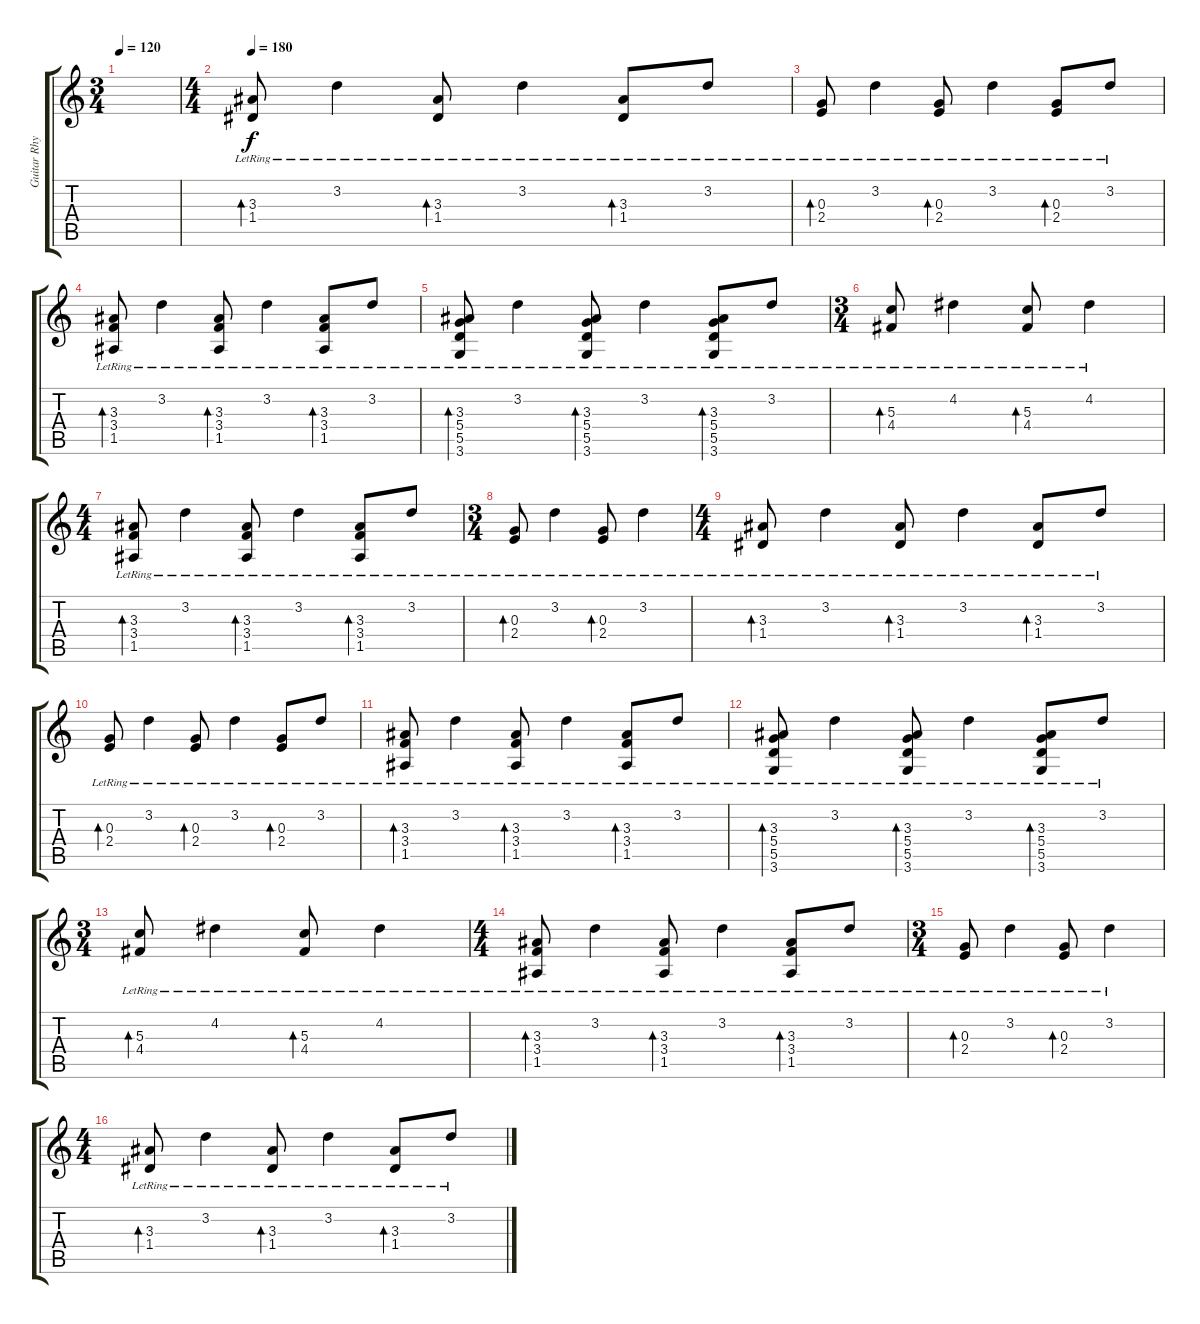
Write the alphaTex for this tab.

\track ("Guitar Rhythm 2 (clean)" "Guitar Rhy") {instrument electricguitarclean}
\staff {score tabs}
\tuning (E4 B3 G3 D3 A2 E2) {hide}
\ts (3 4)
\tempo 120
\clef g2
\ks c
|
\ts (4 4)
\tempo 180
(3.3{lr} 1.4{lr}).8{bd 60} 3.2{lr}.4 (3.3{lr} 1.4{lr}).8{bd 60} 3.2{lr}.4 (3.3{lr} 1.4{lr}).8{bd 60} 3.2{lr}.8 |
(0.3{lr} 2.4{lr}).8{bd 60} 3.2{lr}.4 (0.3{lr} 2.4{lr}).8{bd 60} 3.2{lr}.4 (0.3{lr} 2.4{lr}).8{bd 60} 3.2{lr}.8 |
(3.3{lr} 3.4{lr} 1.5{lr}).8{bd 60} 3.2{lr}.4 (3.3{lr} 3.4{lr} 1.5{lr}).8{bd 60} 3.2{lr}.4 (3.3{lr} 3.4{lr} 1.5{lr}).8{bd 60} 3.2{lr}.8 |
(3.3{lr} 5.4{lr} 5.5{lr} 3.6{lr}).8{bd 60} 3.2{lr}.4 (3.3{lr} 5.4{lr} 5.5{lr} 3.6{lr}).8{bd 60} 3.2{lr}.4 (3.3{lr} 5.4{lr} 5.5{lr} 3.6).8{bd 60} 3.2{lr}.8 |
\ts (3 4)
(5.3{lr} 4.4{lr}).8{bd 60} 4.2{lr}.4 (5.3{lr} 4.4{lr}).8{bd 60} 4.2{lr}.4 |
\ts (4 4)
(3.3{lr} 3.4{lr} 1.5{lr}).8{bd 60} 3.2{lr}.4 (3.3{lr} 3.4{lr} 1.5{lr}).8{bd 60} 3.2{lr}.4 (3.3{lr} 3.4{lr} 1.5{lr}).8{bd 60} 3.2{lr}.8 |
\ts (3 4)
(0.3{lr} 2.4{lr}).8{bd 60} 3.2{lr}.4 (0.3{lr} 2.4{lr}).8{bd 60} 3.2{lr}.4 |
\ts (4 4)
(3.3{lr} 1.4{lr}).8{bd 60} 3.2{lr}.4 (3.3{lr} 1.4{lr}).8{bd 60} 3.2{lr}.4 (3.3{lr} 1.4{lr}).8{bd 60} 3.2{lr}.8 |
(0.3{lr} 2.4{lr}).8{bd 60} 3.2{lr}.4 (0.3{lr} 2.4{lr}).8{bd 60} 3.2{lr}.4 (0.3{lr} 2.4{lr}).8{bd 60} 3.2{lr}.8 |
(3.3{lr} 3.4{lr} 1.5{lr}).8{bd 60} 3.2{lr}.4 (3.3{lr} 3.4{lr} 1.5{lr}).8{bd 60} 3.2{lr}.4 (3.3{lr} 3.4{lr} 1.5{lr}).8{bd 60} 3.2{lr}.8 |
(3.3{lr} 5.4{lr} 5.5{lr} 3.6{lr}).8{bd 60} 3.2{lr}.4 (3.3{lr} 5.4{lr} 5.5{lr} 3.6{lr}).8{bd 60} 3.2{lr}.4 (3.3{lr} 5.4{lr} 5.5{lr} 3.6).8{bd 60} 3.2{lr}.8 |
\ts (3 4)
(5.3{lr} 4.4{lr}).8{bd 60} 4.2{lr}.4 (5.3{lr} 4.4{lr}).8{bd 60} 4.2{lr}.4 |
\ts (4 4)
(3.3{lr} 3.4{lr} 1.5{lr}).8{bd 60} 3.2{lr}.4 (3.3{lr} 3.4{lr} 1.5{lr}).8{bd 60} 3.2{lr}.4 (3.3{lr} 3.4{lr} 1.5{lr}).8{bd 60} 3.2{lr}.8 |
\ts (3 4)
(0.3{lr} 2.4{lr}).8{bd 60} 3.2{lr}.4 (0.3{lr} 2.4{lr}).8{bd 60} 3.2{lr}.4 |
\ts (4 4)
(3.3{lr} 1.4{lr}).8{bd 60} 3.2{lr}.4 (3.3{lr} 1.4{lr}).8{bd 60} 3.2{lr}.4 (3.3{lr} 1.4{lr}).8{bd 60} 3.2{lr}.8
